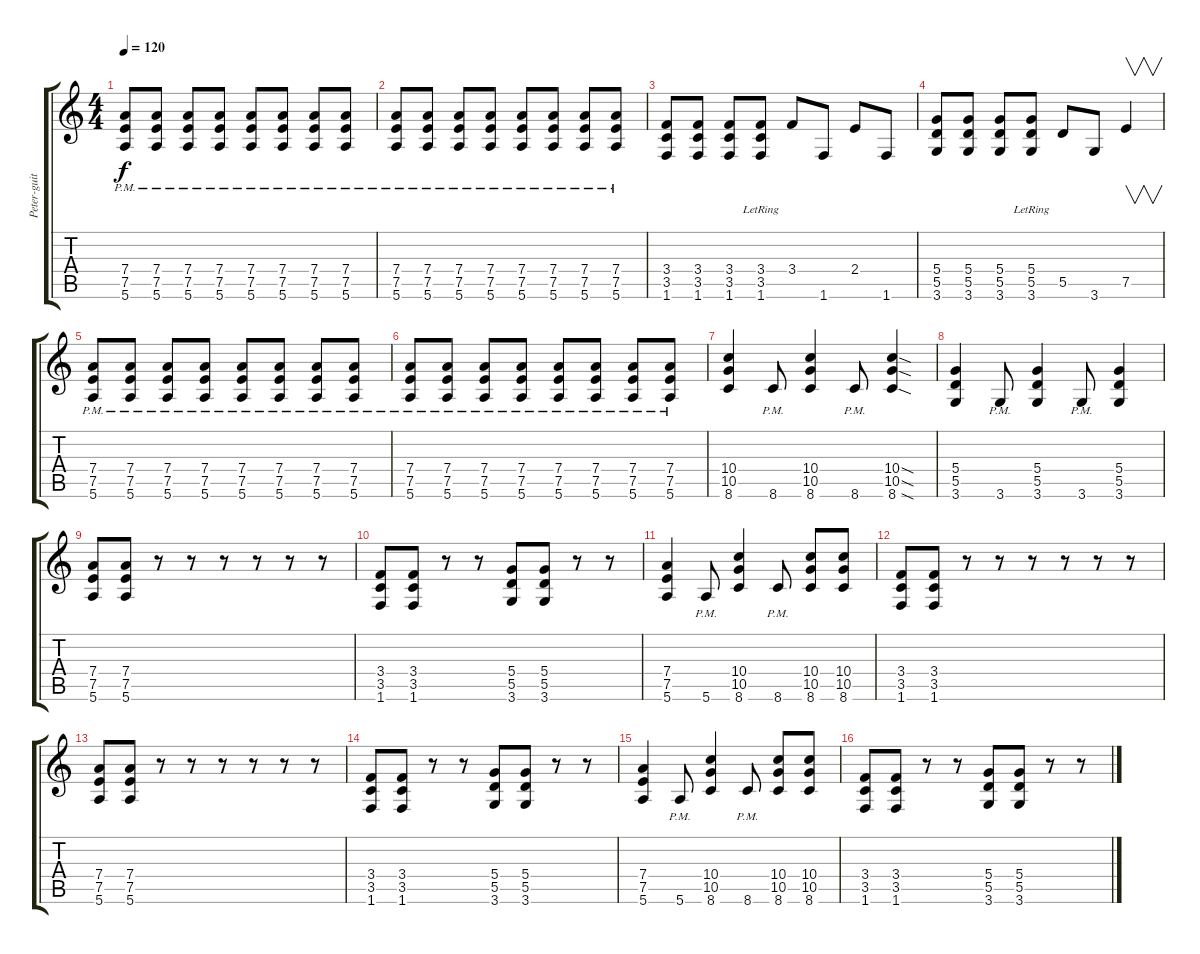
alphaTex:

\track ("Peter-guitar" "Peter-guit") {instrument distortionguitar}
\staff {score tabs}
\tuning (E4 B3 G3 D3 A2 E2) {hide}
\ts (4 4)
\tempo 120
\clef g2
\ks c
(7.4{pm} 7.5{pm} 5.6{pm}).8{dy f} (7.4{pm} 7.5{pm} 5.6{pm}).8 (7.4{pm} 7.5{pm} 5.6{pm}).8 (7.4{pm} 7.5{pm} 5.6{pm}).8 (7.4{pm} 7.5{pm} 5.6{pm}).8 (7.4{pm} 7.5{pm} 5.6{pm}).8 (7.4{pm} 7.5{pm} 5.6{pm}).8 (7.4{pm} 7.5{pm} 5.6{pm}).8 |
(7.4{pm} 7.5{pm} 5.6{pm}).8 (7.4{pm} 7.5{pm} 5.6{pm}).8 (7.4{pm} 7.5{pm} 5.6{pm}).8 (7.4{pm} 7.5{pm} 5.6{pm}).8 (7.4{pm} 7.5{pm} 5.6{pm}).8 (7.4{pm} 7.5{pm} 5.6{pm}).8 (7.4{pm} 7.5{pm} 5.6{pm}).8 (7.4{pm} 7.5{pm} 5.6{pm}).8 |
(3.4 3.5 1.6).8 (3.4 3.5 1.6).8 (3.4 3.5 1.6).8 (3.4{lr} 3.5{lr} 1.6{lr}).8 3.4.8 1.6.8 2.4.8 1.6.8 |
(5.4 5.5 3.6).8 (5.4 5.5 3.6).8 (5.4 5.5 3.6).8 (5.4{lr} 5.5{lr} 3.6{lr}).8 5.5.8 3.6.8 7.5.4{v} |
(7.4{pm} 7.5{pm} 5.6{pm}).8 (7.4{pm} 7.5{pm} 5.6{pm}).8 (7.4{pm} 7.5{pm} 5.6{pm}).8 (7.4{pm} 7.5{pm} 5.6{pm}).8 (7.4{pm} 7.5{pm} 5.6{pm}).8 (7.4{pm} 7.5{pm} 5.6{pm}).8 (7.4{pm} 7.5{pm} 5.6{pm}).8 (7.4{pm} 7.5{pm} 5.6{pm}).8 |
(7.4{pm} 7.5{pm} 5.6{pm}).8 (7.4{pm} 7.5{pm} 5.6{pm}).8 (7.4{pm} 7.5{pm} 5.6{pm}).8 (7.4{pm} 7.5{pm} 5.6{pm}).8 (7.4{pm} 7.5{pm} 5.6{pm}).8 (7.4{pm} 7.5{pm} 5.6{pm}).8 (7.4{pm} 7.5{pm} 5.6{pm}).8 (7.4{pm} 7.5{pm} 5.6{pm}).8 |
(10.4 10.5 8.6).4 8.6{pm}.8 (10.4 10.5 8.6).4 8.6{pm}.8 (10.4{sod} 10.5{sod} 8.6{sod}).4 |
(5.4 5.5 3.6).4 3.6{pm}.8 (5.4 5.5 3.6).4 3.6{pm}.8 (5.4 5.5 3.6).4 |
(7.4 7.5 5.6).8 (7.4 7.5 5.6).8 r.8 r.8 r.8 r.8 r.8 r.8 |
(3.4 3.5 1.6).8 (3.4 3.5 1.6).8 r.8 r.8 (5.4 5.5 3.6).8 (5.4 5.5 3.6).8 r.8 r.8 |
(7.4 7.5 5.6).4 5.6{pm}.8 (10.4 10.5 8.6).4 8.6{pm}.8 (10.4 10.5 8.6).8 (10.4 10.5 8.6).8 |
(3.4 3.5 1.6).8 (3.4 3.5 1.6).8 r.8 r.8 r.8 r.8 r.8 r.8 |
(7.4 7.5 5.6).8 (7.4 7.5 5.6).8 r.8 r.8 r.8 r.8 r.8 r.8 |
(3.4 3.5 1.6).8 (3.4 3.5 1.6).8 r.8 r.8 (5.4 5.5 3.6).8 (5.4 5.5 3.6).8 r.8 r.8 |
(7.4 7.5 5.6).4 5.6{pm}.8 (10.4 10.5 8.6).4 8.6{pm}.8 (10.4 10.5 8.6).8 (10.4 10.5 8.6).8 |
(3.4 3.5 1.6).8 (3.4 3.5 1.6).8 r.8 r.8 (5.4 5.5 3.6).8 (5.4 5.5 3.6).8 r.8 r.8
